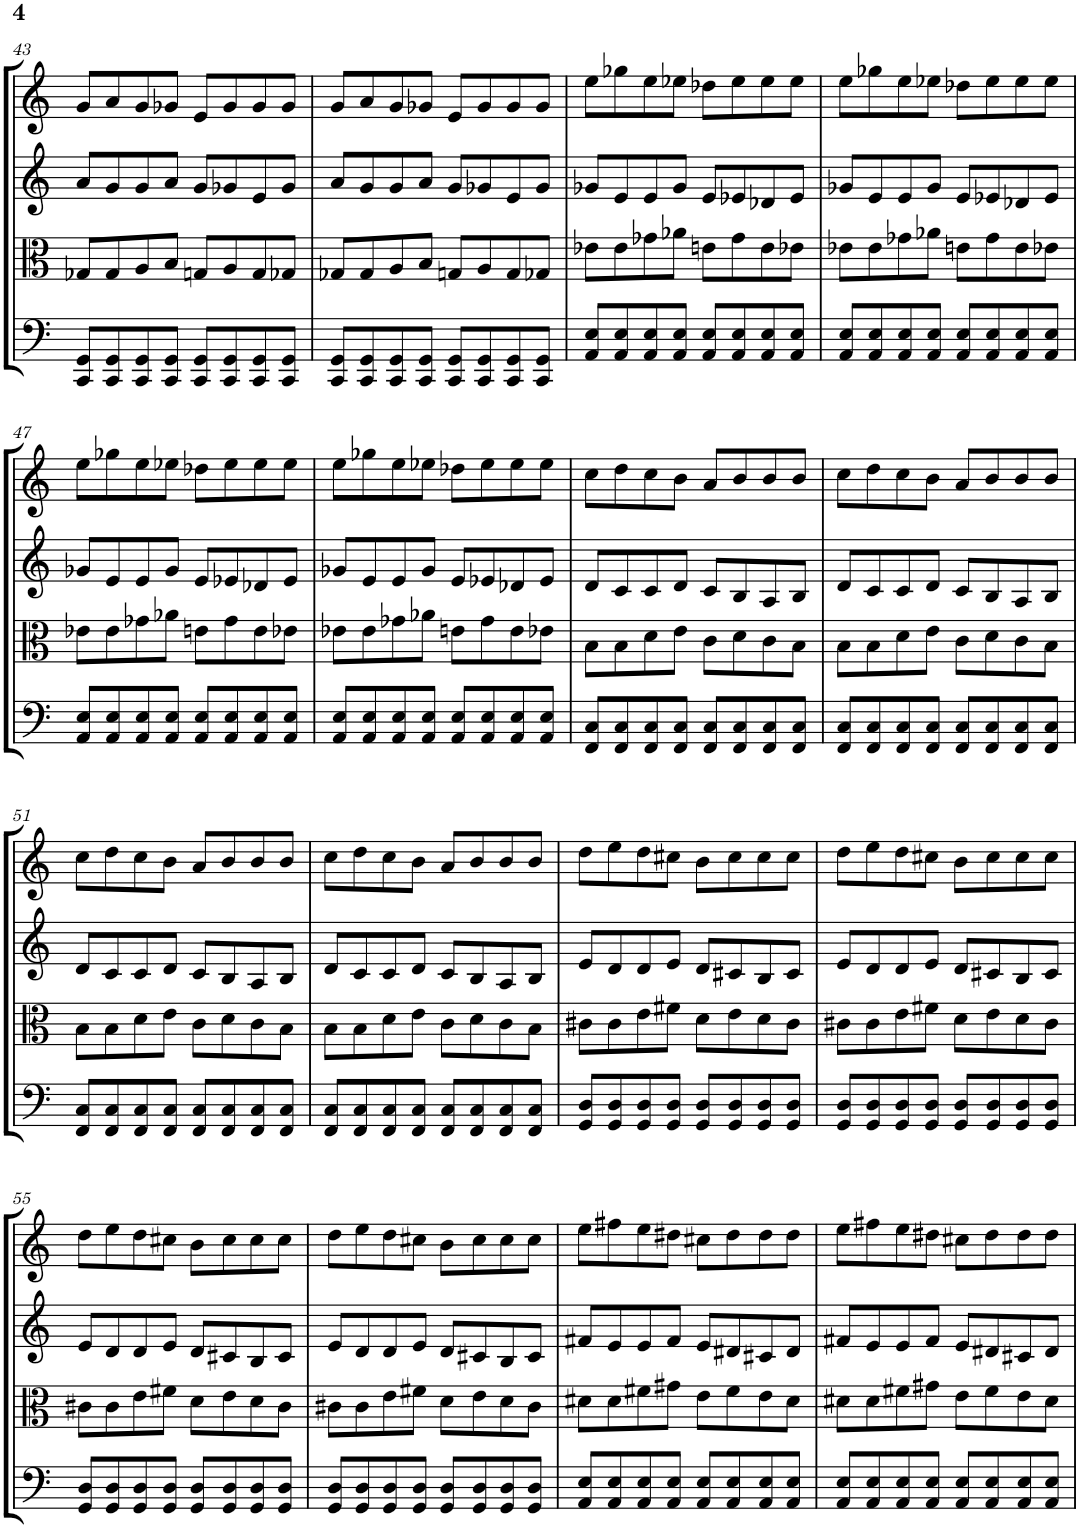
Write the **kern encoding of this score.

**kern	**kern	**kern	**kern
*part4	*part3	*part2	*part1
*staff4	*staff3	*staff2	*staff1
*I"Violoncello	*I"Viola	*I"Violin II	*I"Violin I
*I'Vc	*I'Vla	*I'Vln	*I'Vln
!!LO:PB:g=z
*clefF4	*clefC3	*clefG2	*clefG2
*k[]	*k[]	*k[]	*k[]
*M4/4	*M4/4	*M4/4	*M4/4
=43	=43	=43	=43
8CC/ 8GG/L	8G-X/L	8a/L	8g/L
8CC/ 8GG/	8G-/	8g/	8a/
8CC/ 8GG/	8A/	8g/	8g/
8CC/ 8GG/J	8B/J	8a/J	8g-X/J
8CC/ 8GG/L	8Gn/L	8g/L	8e/L
8CC/ 8GG/	8A/	8g-X/	8g-/
8CC/ 8GG/	8G/	8e/	8g-/
8CC/ 8GG/J	8G-X/J	8g-/J	8g-/J
=44	=44	=44	=44
8CC/ 8GG/L	8G-X/L	8a/L	8g/L
8CC/ 8GG/	8G-/	8g/	8a/
8CC/ 8GG/	8A/	8g/	8g/
8CC/ 8GG/J	8B/J	8a/J	8g-X/J
8CC/ 8GG/L	8Gn/L	8g/L	8e/L
8CC/ 8GG/	8A/	8g-X/	8g-/
8CC/ 8GG/	8G/	8e/	8g-/
8CC/ 8GG/J	8G-X/J	8g-/J	8g-/J
=45	=45	=45	=45
8AA/ 8E/L	8e-X\L	8g-X/L	8ee\L
8AA/ 8E/	8e-\	8e/	8gg-X\
8AA/ 8E/	8g-X\	8e/	8ee\
8AA/ 8E/J	8a-X\J	8g-/J	8ee-X\J
8AA/ 8E/L	8en\L	8e/L	8dd-X\L
8AA/ 8E/	8g-\	8e-X/	8ee-\
8AA/ 8E/	8e\	8d-X/	8ee-\
8AA/ 8E/J	8e-X\J	8e-/J	8ee-\J
=46	=46	=46	=46
8AA/ 8E/L	8e-X\L	8g-X/L	8ee\L
8AA/ 8E/	8e-\	8e/	8gg-X\
8AA/ 8E/	8g-X\	8e/	8ee\
8AA/ 8E/J	8a-X\J	8g-/J	8ee-X\J
8AA/ 8E/L	8en\L	8e/L	8dd-X\L
8AA/ 8E/	8g-\	8e-X/	8ee-\
8AA/ 8E/	8e\	8d-X/	8ee-\
8AA/ 8E/J	8e-X\J	8e-/J	8ee-\J
!!LO:LB:g=z
=47	=47	=47	=47
8AA/ 8E/L	8e-X\L	8g-X/L	8ee\L
8AA/ 8E/	8e-\	8e/	8gg-X\
8AA/ 8E/	8g-X\	8e/	8ee\
8AA/ 8E/J	8a-X\J	8g-/J	8ee-X\J
8AA/ 8E/L	8en\L	8e/L	8dd-X\L
8AA/ 8E/	8g-\	8e-X/	8ee-\
8AA/ 8E/	8e\	8d-X/	8ee-\
8AA/ 8E/J	8e-X\J	8e-/J	8ee-\J
=48	=48	=48	=48
8AA/ 8E/L	8e-X\L	8g-X/L	8ee\L
8AA/ 8E/	8e-\	8e/	8gg-X\
8AA/ 8E/	8g-X\	8e/	8ee\
8AA/ 8E/J	8a-X\J	8g-/J	8ee-X\J
8AA/ 8E/L	8en\L	8e/L	8dd-X\L
8AA/ 8E/	8g-\	8e-X/	8ee-\
8AA/ 8E/	8e\	8d-X/	8ee-\
8AA/ 8E/J	8e-X\J	8e-/J	8ee-\J
=49	=49	=49	=49
8FF/ 8C/L	8B\L	8d/L	8cc\L
8FF/ 8C/	8B\	8c/	8dd\
8FF/ 8C/	8d\	8c/	8cc\
8FF/ 8C/J	8e\J	8d/J	8b\J
8FF/ 8C/L	8c\L	8c/L	8a/L
8FF/ 8C/	8d\	8B/	8b/
8FF/ 8C/	8c\	8A/	8b/
8FF/ 8C/J	8B\J	8B/J	8b/J
=50	=50	=50	=50
8FF/ 8C/L	8B\L	8d/L	8cc\L
8FF/ 8C/	8B\	8c/	8dd\
8FF/ 8C/	8d\	8c/	8cc\
8FF/ 8C/J	8e\J	8d/J	8b\J
8FF/ 8C/L	8c\L	8c/L	8a/L
8FF/ 8C/	8d\	8B/	8b/
8FF/ 8C/	8c\	8A/	8b/
8FF/ 8C/J	8B\J	8B/J	8b/J
!!LO:LB:g=z
=51	=51	=51	=51
8FF/ 8C/L	8B\L	8d/L	8cc\L
8FF/ 8C/	8B\	8c/	8dd\
8FF/ 8C/	8d\	8c/	8cc\
8FF/ 8C/J	8e\J	8d/J	8b\J
8FF/ 8C/L	8c\L	8c/L	8a/L
8FF/ 8C/	8d\	8B/	8b/
8FF/ 8C/	8c\	8A/	8b/
8FF/ 8C/J	8B\J	8B/J	8b/J
=52	=52	=52	=52
8FF/ 8C/L	8B\L	8d/L	8cc\L
8FF/ 8C/	8B\	8c/	8dd\
8FF/ 8C/	8d\	8c/	8cc\
8FF/ 8C/J	8e\J	8d/J	8b\J
8FF/ 8C/L	8c\L	8c/L	8a/L
8FF/ 8C/	8d\	8B/	8b/
8FF/ 8C/	8c\	8A/	8b/
8FF/ 8C/J	8B\J	8B/J	8b/J
=53	=53	=53	=53
8GG/ 8D/L	8c#X\L	8e/L	8dd\L
8GG/ 8D/	8c#\	8d/	8ee\
8GG/ 8D/	8e\	8d/	8dd\
8GG/ 8D/J	8f#X\J	8e/J	8cc#X\J
8GG/ 8D/L	8d\L	8d/L	8b\L
8GG/ 8D/	8e\	8c#X/	8cc#\
8GG/ 8D/	8d\	8B/	8cc#\
8GG/ 8D/J	8c#\J	8c#/J	8cc#\J
=54	=54	=54	=54
8GG/ 8D/L	8c#X\L	8e/L	8dd\L
8GG/ 8D/	8c#\	8d/	8ee\
8GG/ 8D/	8e\	8d/	8dd\
8GG/ 8D/J	8f#X\J	8e/J	8cc#X\J
8GG/ 8D/L	8d\L	8d/L	8b\L
8GG/ 8D/	8e\	8c#X/	8cc#\
8GG/ 8D/	8d\	8B/	8cc#\
8GG/ 8D/J	8c#\J	8c#/J	8cc#\J
!!LO:LB:g=z
=55	=55	=55	=55
8GG/ 8D/L	8c#X\L	8e/L	8dd\L
8GG/ 8D/	8c#\	8d/	8ee\
8GG/ 8D/	8e\	8d/	8dd\
8GG/ 8D/J	8f#X\J	8e/J	8cc#X\J
8GG/ 8D/L	8d\L	8d/L	8b\L
8GG/ 8D/	8e\	8c#X/	8cc#\
8GG/ 8D/	8d\	8B/	8cc#\
8GG/ 8D/J	8c#\J	8c#/J	8cc#\J
=56	=56	=56	=56
8GG/ 8D/L	8c#X\L	8e/L	8dd\L
8GG/ 8D/	8c#\	8d/	8ee\
8GG/ 8D/	8e\	8d/	8dd\
8GG/ 8D/J	8f#X\J	8e/J	8cc#X\J
8GG/ 8D/L	8d\L	8d/L	8b\L
8GG/ 8D/	8e\	8c#X/	8cc#\
8GG/ 8D/	8d\	8B/	8cc#\
8GG/ 8D/J	8c#\J	8c#/J	8cc#\J
=57	=57	=57	=57
8AA/ 8E/L	8d#X\L	8f#X/L	8ee\L
8AA/ 8E/	8d#\	8e/	8ff#X\
8AA/ 8E/	8f#X\	8e/	8ee\
8AA/ 8E/J	8g#X\J	8f#/J	8dd#X\J
8AA/ 8E/L	8e\L	8e/L	8cc#X\L
8AA/ 8E/	8f#\	8d#X/	8dd#\
8AA/ 8E/	8e\	8c#X/	8dd#\
8AA/ 8E/J	8d#\J	8d#/J	8dd#\J
=58	=58	=58	=58
8AA/ 8E/L	8d#X\L	8f#X/L	8ee\L
8AA/ 8E/	8d#\	8e/	8ff#X\
8AA/ 8E/	8f#X\	8e/	8ee\
8AA/ 8E/J	8g#X\J	8f#/J	8dd#X\J
8AA/ 8E/L	8e\L	8e/L	8cc#X\L
8AA/ 8E/	8f#\	8d#X/	8dd#\
8AA/ 8E/	8e\	8c#X/	8dd#\
8AA/ 8E/J	8d#\J	8d#/J	8dd#\J
=	=	=	=
*-	*-	*-	*-
